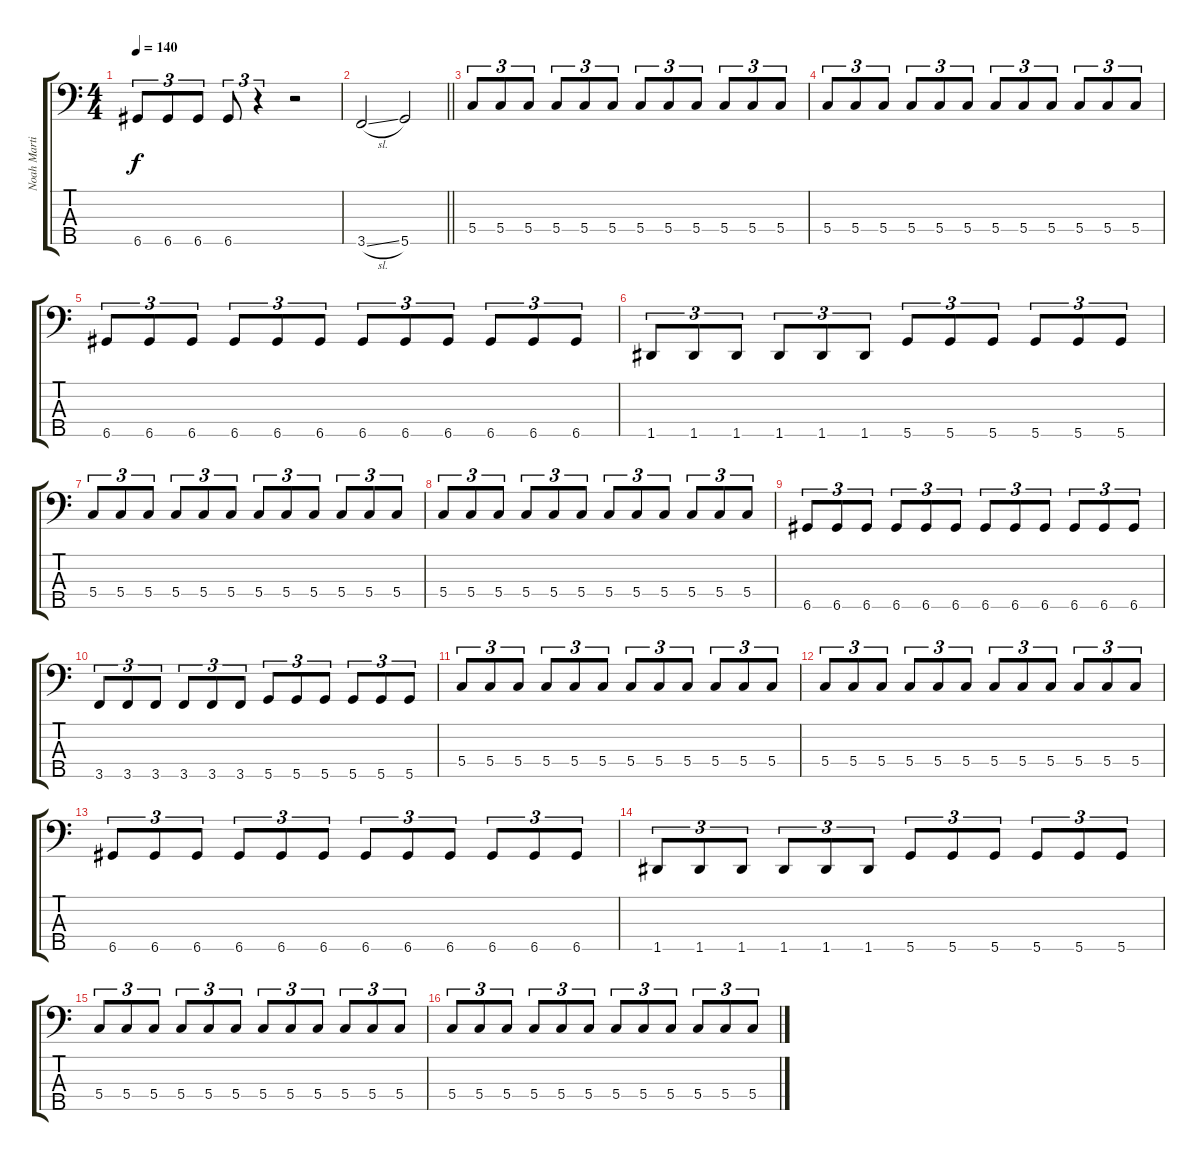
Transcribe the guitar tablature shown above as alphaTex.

\track ("Noah Martin" "Noah Marti") {instrument electricbassfinger}
\staff {score tabs}
\tuning (Bb2 F2 C2 G1 D1) {hide}
\ts (4 4)
\tempo 140
\clef f4
\ks c
6.5.8{tu (3 2) dy f} 6.5.8{tu (3 2)} 6.5.8{tu (3 2)} 6.5.8{tu (3 2)} r.4{tu (3 2)} r.2 |
\barLineRight lightlight
3.5{sl}.2 5.5.2 |
5.4.8{tu (3 2)} 5.4.8{tu (3 2)} 5.4.8{tu (3 2)} 5.4.8{tu (3 2)} 5.4.8{tu (3 2)} 5.4.8{tu (3 2)} 5.4.8{tu (3 2)} 5.4.8{tu (3 2)} 5.4.8{tu (3 2)} 5.4.8{tu (3 2)} 5.4.8{tu (3 2)} 5.4.8{tu (3 2)} |
5.4.8{tu (3 2)} 5.4.8{tu (3 2)} 5.4.8{tu (3 2)} 5.4.8{tu (3 2)} 5.4.8{tu (3 2)} 5.4.8{tu (3 2)} 5.4.8{tu (3 2)} 5.4.8{tu (3 2)} 5.4.8{tu (3 2)} 5.4.8{tu (3 2)} 5.4.8{tu (3 2)} 5.4.8{tu (3 2)} |
6.5.8{tu (3 2)} 6.5.8{tu (3 2)} 6.5.8{tu (3 2)} 6.5.8{tu (3 2)} 6.5.8{tu (3 2)} 6.5.8{tu (3 2)} 6.5.8{tu (3 2)} 6.5.8{tu (3 2)} 6.5.8{tu (3 2)} 6.5.8{tu (3 2)} 6.5.8{tu (3 2)} 6.5.8{tu (3 2)} |
1.5.8{tu (3 2)} 1.5.8{tu (3 2)} 1.5.8{tu (3 2)} 1.5.8{tu (3 2)} 1.5.8{tu (3 2)} 1.5.8{tu (3 2)} 5.5.8{tu (3 2)} 5.5.8{tu (3 2)} 5.5.8{tu (3 2)} 5.5.8{tu (3 2)} 5.5.8{tu (3 2)} 5.5.8{tu (3 2)} |
5.4.8{tu (3 2)} 5.4.8{tu (3 2)} 5.4.8{tu (3 2)} 5.4.8{tu (3 2)} 5.4.8{tu (3 2)} 5.4.8{tu (3 2)} 5.4.8{tu (3 2)} 5.4.8{tu (3 2)} 5.4.8{tu (3 2)} 5.4.8{tu (3 2)} 5.4.8{tu (3 2)} 5.4.8{tu (3 2)} |
5.4.8{tu (3 2)} 5.4.8{tu (3 2)} 5.4.8{tu (3 2)} 5.4.8{tu (3 2)} 5.4.8{tu (3 2)} 5.4.8{tu (3 2)} 5.4.8{tu (3 2)} 5.4.8{tu (3 2)} 5.4.8{tu (3 2)} 5.4.8{tu (3 2)} 5.4.8{tu (3 2)} 5.4.8{tu (3 2)} |
6.5.8{tu (3 2)} 6.5.8{tu (3 2)} 6.5.8{tu (3 2)} 6.5.8{tu (3 2)} 6.5.8{tu (3 2)} 6.5.8{tu (3 2)} 6.5.8{tu (3 2)} 6.5.8{tu (3 2)} 6.5.8{tu (3 2)} 6.5.8{tu (3 2)} 6.5.8{tu (3 2)} 6.5.8{tu (3 2)} |
3.5.8{tu (3 2)} 3.5.8{tu (3 2)} 3.5.8{tu (3 2)} 3.5.8{tu (3 2)} 3.5.8{tu (3 2)} 3.5.8{tu (3 2)} 5.5.8{tu (3 2)} 5.5.8{tu (3 2)} 5.5.8{tu (3 2)} 5.5.8{tu (3 2)} 5.5.8{tu (3 2)} 5.5.8{tu (3 2)} |
5.4.8{tu (3 2)} 5.4.8{tu (3 2)} 5.4.8{tu (3 2)} 5.4.8{tu (3 2)} 5.4.8{tu (3 2)} 5.4.8{tu (3 2)} 5.4.8{tu (3 2)} 5.4.8{tu (3 2)} 5.4.8{tu (3 2)} 5.4.8{tu (3 2)} 5.4.8{tu (3 2)} 5.4.8{tu (3 2)} |
5.4.8{tu (3 2)} 5.4.8{tu (3 2)} 5.4.8{tu (3 2)} 5.4.8{tu (3 2)} 5.4.8{tu (3 2)} 5.4.8{tu (3 2)} 5.4.8{tu (3 2)} 5.4.8{tu (3 2)} 5.4.8{tu (3 2)} 5.4.8{tu (3 2)} 5.4.8{tu (3 2)} 5.4.8{tu (3 2)} |
6.5.8{tu (3 2)} 6.5.8{tu (3 2)} 6.5.8{tu (3 2)} 6.5.8{tu (3 2)} 6.5.8{tu (3 2)} 6.5.8{tu (3 2)} 6.5.8{tu (3 2)} 6.5.8{tu (3 2)} 6.5.8{tu (3 2)} 6.5.8{tu (3 2)} 6.5.8{tu (3 2)} 6.5.8{tu (3 2)} |
1.5.8{tu (3 2)} 1.5.8{tu (3 2)} 1.5.8{tu (3 2)} 1.5.8{tu (3 2)} 1.5.8{tu (3 2)} 1.5.8{tu (3 2)} 5.5.8{tu (3 2)} 5.5.8{tu (3 2)} 5.5.8{tu (3 2)} 5.5.8{tu (3 2)} 5.5.8{tu (3 2)} 5.5.8{tu (3 2)} |
5.4.8{tu (3 2)} 5.4.8{tu (3 2)} 5.4.8{tu (3 2)} 5.4.8{tu (3 2)} 5.4.8{tu (3 2)} 5.4.8{tu (3 2)} 5.4.8{tu (3 2)} 5.4.8{tu (3 2)} 5.4.8{tu (3 2)} 5.4.8{tu (3 2)} 5.4.8{tu (3 2)} 5.4.8{tu (3 2)} |
5.4.8{tu (3 2)} 5.4.8{tu (3 2)} 5.4.8{tu (3 2)} 5.4.8{tu (3 2)} 5.4.8{tu (3 2)} 5.4.8{tu (3 2)} 5.4.8{tu (3 2)} 5.4.8{tu (3 2)} 5.4.8{tu (3 2)} 5.4.8{tu (3 2)} 5.4.8{tu (3 2)} 5.4.8{tu (3 2)}
